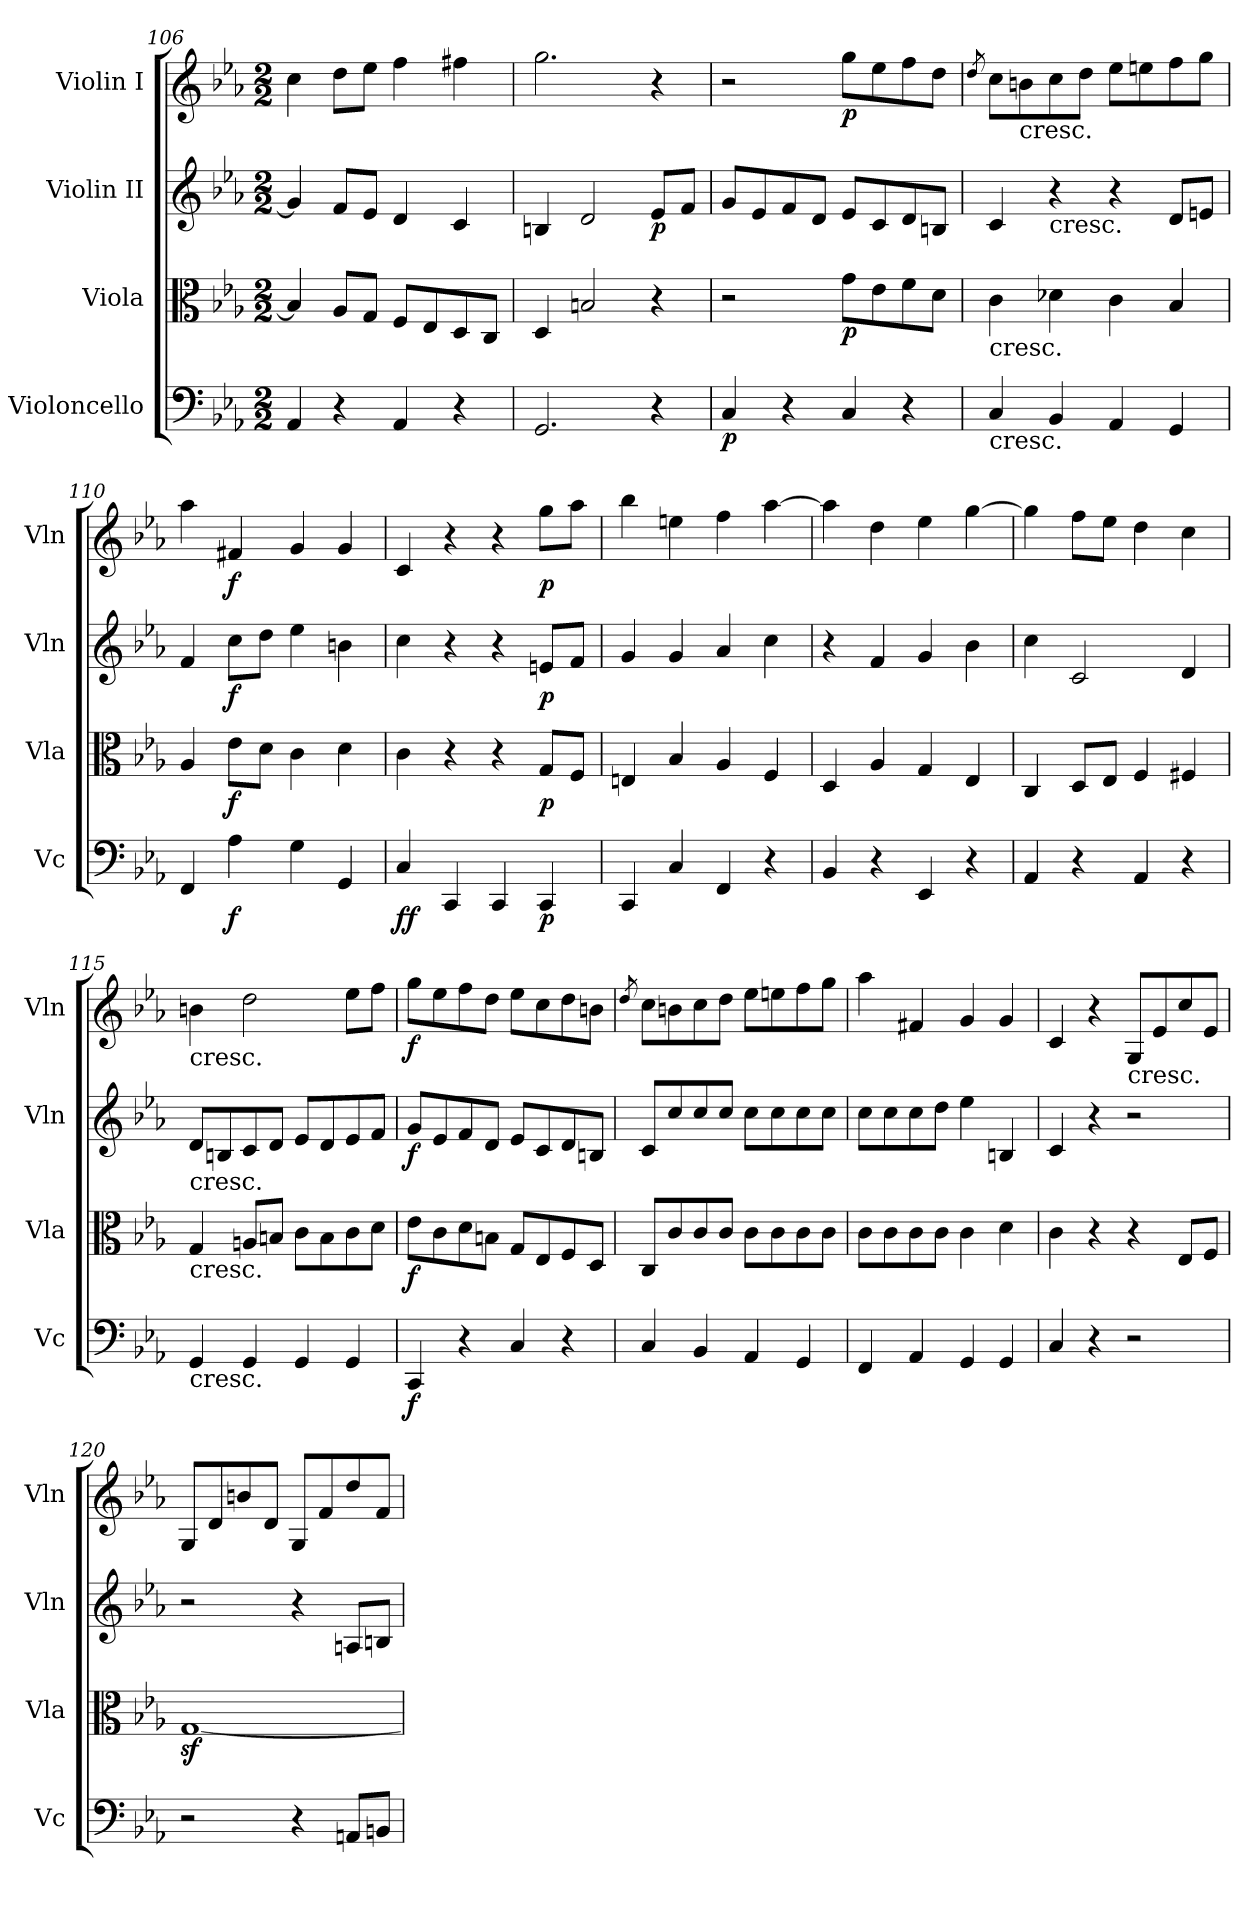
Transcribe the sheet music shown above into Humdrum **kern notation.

**kern	**dynam	**kern	**dynam	**kern	**dynam	**kern	**dynam
*part4	*part4	*part3	*part3	*part2	*part2	*part1	*part1
*staff4	*staff4	*staff3	*staff3	*staff2	*staff2	*staff1	*staff1
*I"Violoncello	*	*I"Viola	*	*I"Violin II	*	*I"Violin I	*
*I'Vc	*	*I'Vla	*	*I'Vln	*	*I'Vln	*
!!LO:LB:g=z
*clefF4	*	*clefC3	*	*clefG2	*	*clefG2	*
*k[b-e-a-]	*	*k[b-e-a-]	*	*k[b-e-a-]	*	*k[b-e-a-]	*
*M2/2	*	*M2/2	*	*M2/2	*	*M2/2	*
=106	=106	=106	=106	=106	=106	=106	=106
4AA-/	.	4B-/]	.	4g/]	.	4cc\	.
4r	.	8A-/L	.	8f/L	.	8dd\L	.
.	.	8G/J	.	8e-/J	.	8ee-\J	.
4AA-/	.	8F/L	.	4d/	.	4ff\	.
.	.	8E-/	.	.	.	.	.
4r	.	8D/	.	4c/	.	4ff#X\	.
.	.	8C/J	.	.	.	.	.
=107	=107	=107	=107	=107	=107	=107	=107
2.GG/	.	4D/	.	4Bn/	.	2.gg\	.
.	.	2Bn/	.	2d/	.	.	.
!	!	!	!	!	!LO:DY:b	!	!
4r	.	4r	.	8e-/L	p	4r	.
.	.	.	.	8f/J	.	.	.
=108	=108	=108	=108	=108	=108	=108	=108
!	!LO:DY:b	!	!	!	!	!	!
4C/	p	2r	.	8g/L	.	2r	.
.	.	.	.	8e-/	.	.	.
4r	.	.	.	8f/	.	.	.
.	.	.	.	8d/J	.	.	.
!	!	!	!LO:DY:b	!	!	!	!LO:DY:b
4C/	.	8g\L	p	8e-/L	.	8gg\L	p
.	.	8e-\	.	8c/	.	8ee-\	.
4r	.	8f\	.	8d/	.	8ff\	.
.	.	8d\J	.	8Bn/J	.	8dd\J	.
=109	=109	=109	=109	=109	=109	=109	=109
.	.	.	.	.	.	8qdd/	.
!	!	!LO:TX:b:t=cresc.	!	!	!	!	!
!LO:TX:b:t=cresc.	!	!	!	!	!	!	!
4C/	.	4c\	.	4c/	.	8cc\L	.
!	!	!	!	!	!	!LO:TX:b:t=cresc.	!
.	.	.	.	.	.	8bn\	.
!	!	!	!	!LO:TX:b:t=cresc.	!	!	!
4BB-/	.	4d-X\	.	4r	.	8cc\	.
.	.	.	.	.	.	8dd\J	.
4AA-/	.	4c\	.	4r	.	8ee-\L	.
.	.	.	.	.	.	8een\	.
4GG/	.	4B-/	.	8d/L	.	8ff\	.
.	.	.	.	8en/J	.	8gg\J	.
!!LO:PB:g=z
=110	=110	=110	=110	=110	=110	=110	=110
4FF/	.	4A-/	.	4f/	.	4aa-\	.
!	!LO:DY:b	!	!LO:DY:b	!	!LO:DY:b	!	!LO:DY:b
4A-\	f	8e-\L	f	8cc\L	f	4f#X/	f
.	.	8d\J	.	8dd\J	.	.	.
4G\	.	4c\	.	4ee-\	.	4g/	.
4GG/	.	4d\	.	4bn\	.	4g/	.
=111	=111	=111	=111	=111	=111	=111	=111
!	!LO:DY:b	!	!	!	!	!	!
4C/	ff	4c\	.	4cc\	.	4c/	.
4CC/	.	4r	.	4r	.	4r	.
4CC/	.	4r	.	4r	.	4r	.
!	!LO:DY:b	!	!LO:DY:b	!	!LO:DY:b	!	!LO:DY:b
4CC/	p	8G/L	p	8en/L	p	8gg\L	p
.	.	8F/J	.	8f/J	.	8aa-\J	.
=112	=112	=112	=112	=112	=112	=112	=112
4CC/	.	4En/	.	4g/	.	4bb-\	.
4C/	.	4B-/	.	4g/	.	4een\	.
4FF/	.	4A-/	.	4a-/	.	4ff\	.
4r	.	4F/	.	4cc\	.	[4aa-\	.
=113	=113	=113	=113	=113	=113	=113	=113
4BB-/	.	4D/	.	4r	.	4aa-\]	.
4r	.	4A-/	.	4f/	.	4dd\	.
4EE-/	.	4G/	.	4g/	.	4ee-\	.
4r	.	4E-/	.	4b-\	.	[4gg\	.
!!LO:LB:g=z
=114	=114	=114	=114	=114	=114	=114	=114
4AA-/	.	4C/	.	4cc\	.	4gg\]	.
4r	.	8D/L	.	2c/	.	8ff\L	.
.	.	8E-/J	.	.	.	8ee-\J	.
4AA-/	.	4F/	.	.	.	4dd\	.
4r	.	4F#X/	.	4d/	.	4cc\	.
!!LO:PB:g=z
=115	=115	=115	=115	=115	=115	=115	=115
!	!	!	!	!	!	!LO:TX:b:t=cresc.	!
!	!	!	!	!LO:TX:b:t=cresc.	!	!	!
!	!	!LO:TX:b:t=cresc.	!	!	!	!	!
!LO:TX:b:t=cresc.	!	!	!	!	!	!	!
4GG/	.	4G/	.	8d/L	.	4bn\	.
.	.	.	.	8Bn/	.	.	.
4GG/	.	8An/L	.	8c/	.	2dd\	.
.	.	8Bn/J	.	8d/J	.	.	.
4GG/	.	8c\L	.	8e-/L	.	.	.
.	.	8B\	.	8d/	.	.	.
4GG/	.	8c\	.	8e-/	.	8ee-\L	.
.	.	8d\J	.	8f/J	.	8ff\J	.
=116	=116	=116	=116	=116	=116	=116	=116
!	!LO:DY:b	!	!LO:DY:b	!	!LO:DY:b	!	!LO:DY:b
4CC/	f	8e-\L	f	8g/L	f	8gg\L	f
.	.	8c\	.	8e-/	.	8ee-\	.
4r	.	8d\	.	8f/	.	8ff\	.
.	.	8Bn\J	.	8d/J	.	8dd\J	.
4C/	.	8G/L	.	8e-/L	.	8ee-\L	.
.	.	8E-/	.	8c/	.	8cc\	.
4r	.	8F/	.	8d/	.	8dd\	.
.	.	8D/J	.	8Bn/J	.	8bn\J	.
=117	=117	=117	=117	=117	=117	=117	=117
.	.	.	.	.	.	8qdd/	.
4C/	.	8C/L	.	8c/L	.	8cc\L	.
.	.	8c/	.	8cc/	.	8bn\	.
4BB-/	.	8c/	.	8cc/	.	8cc\	.
.	.	8c/J	.	8cc/J	.	8dd\J	.
4AA-/	.	8c\L	.	8cc\L	.	8ee-\L	.
.	.	8c\	.	8cc\	.	8een\	.
4GG/	.	8c\	.	8cc\	.	8ff\	.
.	.	8c\J	.	8cc\J	.	8gg\J	.
!!LO:LB:g=z
=118	=118	=118	=118	=118	=118	=118	=118
4FF/	.	8c\L	.	8cc\L	.	4aa-\	.
.	.	8c\	.	8cc\	.	.	.
4AA-/	.	8c\	.	8cc\	.	4f#X/	.
.	.	8c\J	.	8dd\J	.	.	.
4GG/	.	4c\	.	4ee-\	.	4g/	.
4GG/	.	4d\	.	4Bn/	.	4g/	.
!!LO:PB:g=z
=119	=119	=119	=119	=119	=119	=119	=119
4C/	.	4c\	.	4c/	.	4c/	.
4r	.	4r	.	4r	.	4r	.
!	!	!	!	!	!	!LO:TX:b:t=cresc.	!
2r	.	4r	.	2r	.	8G/L	.
.	.	.	.	.	.	8e-/	.
.	.	8E-/L	.	.	.	8cc/	.
.	.	8F/J	.	.	.	8e-/J	.
=120	=120	=120	=120	=120	=120	=120	=120
2r	.	[1Gz<	.	2r	.	8G/L	.
.	.	.	.	.	.	8d/	.
.	.	.	.	.	.	8bn/	.
.	.	.	.	.	.	8d/J	.
4r	.	.	.	4r	.	8G/L	.
.	.	.	.	.	.	8f/	.
8AAn/L	.	.	.	8An/L	.	8dd/	.
8BBn/J	.	.	.	8Bn/J	.	8f/J	.
=	=	=	=	=	=	=	=
*-	*-	*-	*-	*-	*-	*-	*-
